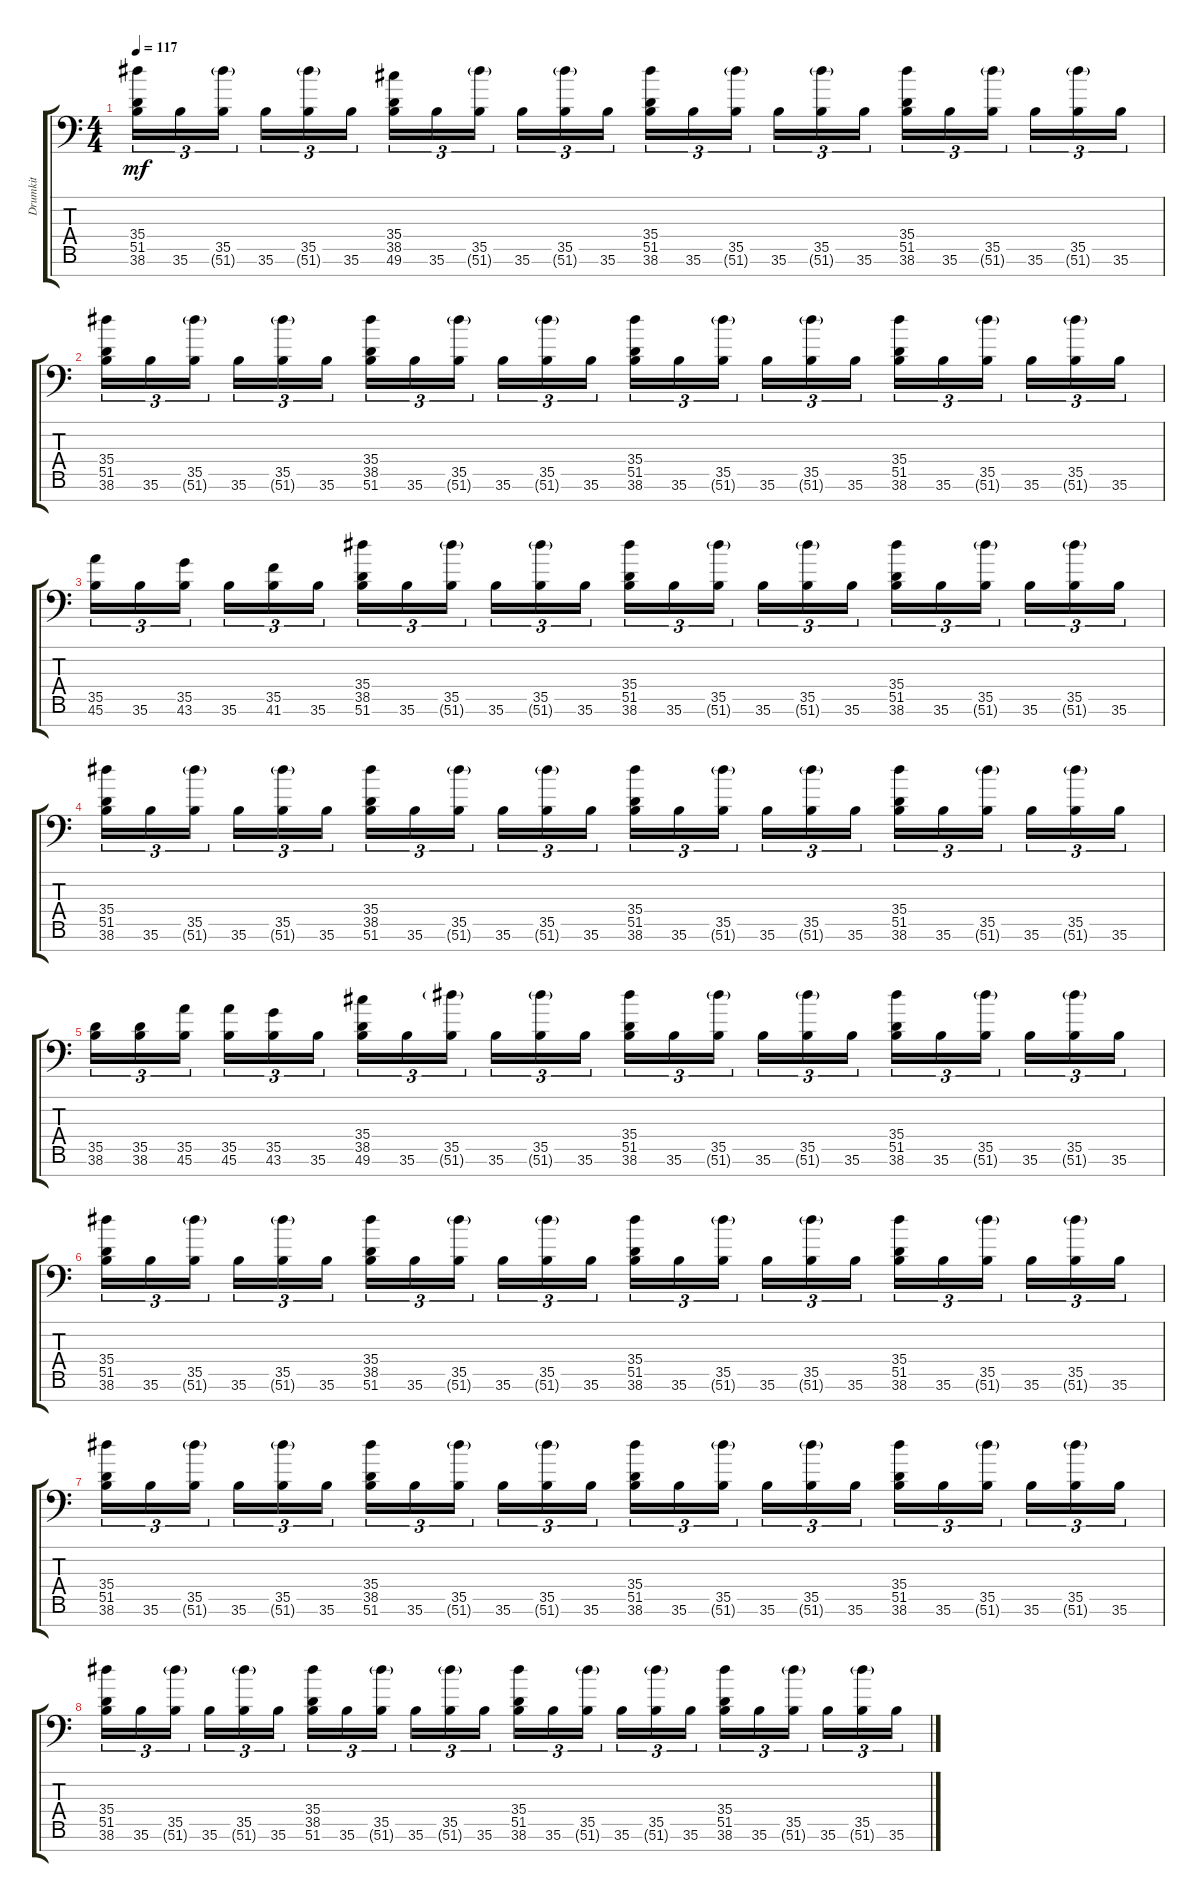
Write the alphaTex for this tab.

\track ("Drumkit" "Drumkit") {instrument acousticgrandpiano}
\staff {score tabs}
\tuning (C-1 C-1 C-1 C-1 C-1 C-1 C-1) {hide}
\ts (4 4)
\tempo 117
\clef f4
\ks c
(35.4 51.5 38.6).16{tu (3 2) dy mf} 35.6.16{tu (3 2)} (35.5 51.6{g}).16{tu (3 2)} 35.6.16{tu (3 2)} (35.5 51.6{g}).16{tu (3 2)} 35.6.16{tu (3 2)} (35.4 38.5 49.6).16{tu (3 2)} 35.6.16{tu (3 2)} (35.5 51.6{g}).16{tu (3 2)} 35.6.16{tu (3 2)} (35.5 51.6{g}).16{tu (3 2)} 35.6.16{tu (3 2)} (35.4 51.5 38.6).16{tu (3 2)} 35.6.16{tu (3 2)} (35.5 51.6{g}).16{tu (3 2)} 35.6.16{tu (3 2)} (35.5 51.6{g}).16{tu (3 2)} 35.6.16{tu (3 2)} (35.4 51.5 38.6).16{tu (3 2)} 35.6.16{tu (3 2)} (35.5 51.6{g}).16{tu (3 2)} 35.6.16{tu (3 2)} (35.5 51.6{g}).16{tu (3 2)} 35.6.16{tu (3 2)} |
(35.4 51.5 38.6).16{tu (3 2)} 35.6.16{tu (3 2)} (35.5 51.6{g}).16{tu (3 2)} 35.6.16{tu (3 2)} (35.5 51.6{g}).16{tu (3 2)} 35.6.16{tu (3 2)} (35.4 38.5 51.6).16{tu (3 2)} 35.6.16{tu (3 2)} (35.5 51.6{g}).16{tu (3 2)} 35.6.16{tu (3 2)} (35.5 51.6{g}).16{tu (3 2)} 35.6.16{tu (3 2)} (35.4 51.5 38.6).16{tu (3 2)} 35.6.16{tu (3 2)} (35.5 51.6{g}).16{tu (3 2)} 35.6.16{tu (3 2)} (35.5 51.6{g}).16{tu (3 2)} 35.6.16{tu (3 2)} (35.4 51.5 38.6).16{tu (3 2)} 35.6.16{tu (3 2)} (35.5 51.6{g}).16{tu (3 2)} 35.6.16{tu (3 2)} (35.5 51.6{g}).16{tu (3 2)} 35.6.16{tu (3 2)} |
(35.5 45.6).16{tu (3 2)} 35.6.16{tu (3 2)} (35.5 43.6).16{tu (3 2)} 35.6.16{tu (3 2)} (35.5 41.6).16{tu (3 2)} 35.6.16{tu (3 2)} (35.4 38.5 51.6).16{tu (3 2)} 35.6.16{tu (3 2)} (35.5 51.6{g}).16{tu (3 2)} 35.6.16{tu (3 2)} (35.5 51.6{g}).16{tu (3 2)} 35.6.16{tu (3 2)} (35.4 51.5 38.6).16{tu (3 2)} 35.6.16{tu (3 2)} (35.5 51.6{g}).16{tu (3 2)} 35.6.16{tu (3 2)} (35.5 51.6{g}).16{tu (3 2)} 35.6.16{tu (3 2)} (35.4 51.5 38.6).16{tu (3 2)} 35.6.16{tu (3 2)} (35.5 51.6{g}).16{tu (3 2)} 35.6.16{tu (3 2)} (35.5 51.6{g}).16{tu (3 2)} 35.6.16{tu (3 2)} |
(35.4 51.5 38.6).16{tu (3 2)} 35.6.16{tu (3 2)} (35.5 51.6{g}).16{tu (3 2)} 35.6.16{tu (3 2)} (35.5 51.6{g}).16{tu (3 2)} 35.6.16{tu (3 2)} (35.4 38.5 51.6).16{tu (3 2)} 35.6.16{tu (3 2)} (35.5 51.6{g}).16{tu (3 2)} 35.6.16{tu (3 2)} (35.5 51.6{g}).16{tu (3 2)} 35.6.16{tu (3 2)} (35.4 51.5 38.6).16{tu (3 2)} 35.6.16{tu (3 2)} (35.5 51.6{g}).16{tu (3 2)} 35.6.16{tu (3 2)} (35.5 51.6{g}).16{tu (3 2)} 35.6.16{tu (3 2)} (35.4 51.5 38.6).16{tu (3 2)} 35.6.16{tu (3 2)} (35.5 51.6{g}).16{tu (3 2)} 35.6.16{tu (3 2)} (35.5 51.6{g}).16{tu (3 2)} 35.6.16{tu (3 2)} |
(35.5 38.6).16{tu (3 2)} (35.5 38.6).16{tu (3 2)} (35.5 45.6).16{tu (3 2)} (35.5 45.6).16{tu (3 2)} (35.5 43.6).16{tu (3 2)} 35.6.16{tu (3 2)} (35.4 38.5 49.6).16{tu (3 2)} 35.6.16{tu (3 2)} (35.5 51.6{g}).16{tu (3 2)} 35.6.16{tu (3 2)} (35.5 51.6{g}).16{tu (3 2)} 35.6.16{tu (3 2)} (35.4 51.5 38.6).16{tu (3 2)} 35.6.16{tu (3 2)} (35.5 51.6{g}).16{tu (3 2)} 35.6.16{tu (3 2)} (35.5 51.6{g}).16{tu (3 2)} 35.6.16{tu (3 2)} (35.4 51.5 38.6).16{tu (3 2)} 35.6.16{tu (3 2)} (35.5 51.6{g}).16{tu (3 2)} 35.6.16{tu (3 2)} (35.5 51.6{g}).16{tu (3 2)} 35.6.16{tu (3 2)} |
(35.4 51.5 38.6).16{tu (3 2)} 35.6.16{tu (3 2)} (35.5 51.6{g}).16{tu (3 2)} 35.6.16{tu (3 2)} (35.5 51.6{g}).16{tu (3 2)} 35.6.16{tu (3 2)} (35.4 38.5 51.6).16{tu (3 2)} 35.6.16{tu (3 2)} (35.5 51.6{g}).16{tu (3 2)} 35.6.16{tu (3 2)} (35.5 51.6{g}).16{tu (3 2)} 35.6.16{tu (3 2)} (35.4 51.5 38.6).16{tu (3 2)} 35.6.16{tu (3 2)} (35.5 51.6{g}).16{tu (3 2)} 35.6.16{tu (3 2)} (35.5 51.6{g}).16{tu (3 2)} 35.6.16{tu (3 2)} (35.4 51.5 38.6).16{tu (3 2)} 35.6.16{tu (3 2)} (35.5 51.6{g}).16{tu (3 2)} 35.6.16{tu (3 2)} (35.5 51.6{g}).16{tu (3 2)} 35.6.16{tu (3 2)} |
(35.4 51.5 38.6).16{tu (3 2)} 35.6.16{tu (3 2)} (35.5 51.6{g}).16{tu (3 2)} 35.6.16{tu (3 2)} (35.5 51.6{g}).16{tu (3 2)} 35.6.16{tu (3 2)} (35.4 38.5 51.6).16{tu (3 2)} 35.6.16{tu (3 2)} (35.5 51.6{g}).16{tu (3 2)} 35.6.16{tu (3 2)} (35.5 51.6{g}).16{tu (3 2)} 35.6.16{tu (3 2)} (35.4 51.5 38.6).16{tu (3 2)} 35.6.16{tu (3 2)} (35.5 51.6{g}).16{tu (3 2)} 35.6.16{tu (3 2)} (35.5 51.6{g}).16{tu (3 2)} 35.6.16{tu (3 2)} (35.4 51.5 38.6).16{tu (3 2)} 35.6.16{tu (3 2)} (35.5 51.6{g}).16{tu (3 2)} 35.6.16{tu (3 2)} (35.5 51.6{g}).16{tu (3 2)} 35.6.16{tu (3 2)} |
(35.4 51.5 38.6).16{tu (3 2)} 35.6.16{tu (3 2)} (35.5 51.6{g}).16{tu (3 2)} 35.6.16{tu (3 2)} (35.5 51.6{g}).16{tu (3 2)} 35.6.16{tu (3 2)} (35.4 38.5 51.6).16{tu (3 2)} 35.6.16{tu (3 2)} (35.5 51.6{g}).16{tu (3 2)} 35.6.16{tu (3 2)} (35.5 51.6{g}).16{tu (3 2)} 35.6.16{tu (3 2)} (35.4 51.5 38.6).16{tu (3 2)} 35.6.16{tu (3 2)} (35.5 51.6{g}).16{tu (3 2)} 35.6.16{tu (3 2)} (35.5 51.6{g}).16{tu (3 2)} 35.6.16{tu (3 2)} (35.4 51.5 38.6).16{tu (3 2)} 35.6.16{tu (3 2)} (35.5 51.6{g}).16{tu (3 2)} 35.6.16{tu (3 2)} (35.5 51.6{g}).16{tu (3 2)} 35.6.16{tu (3 2)}
